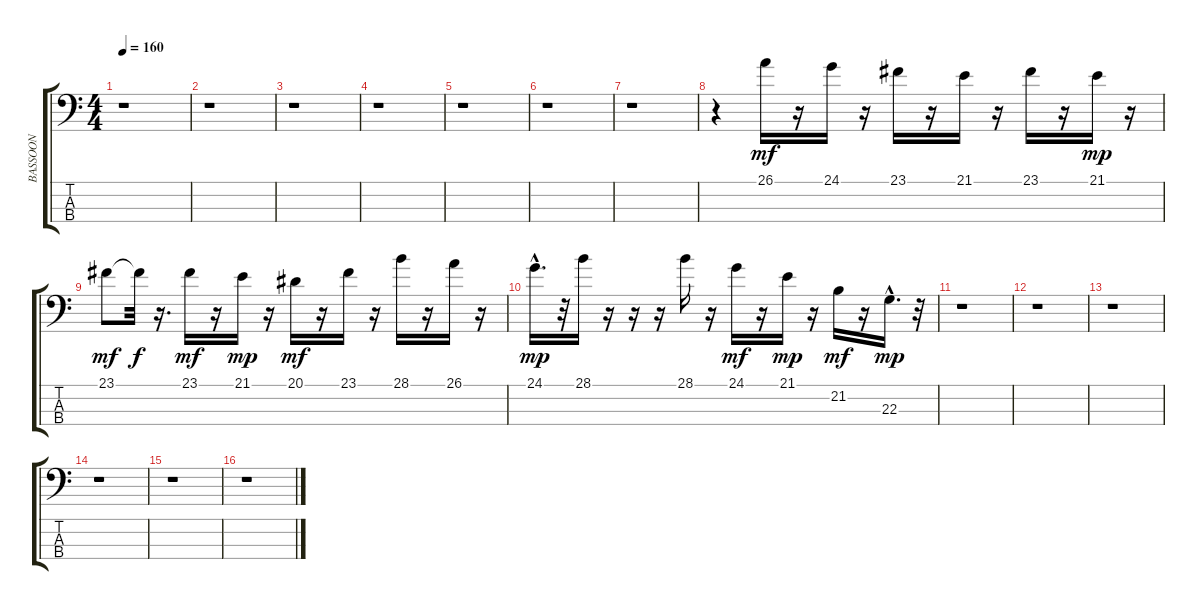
\track ("BASSOON" "BASSOON") {instrument bassoon}
\staff {score tabs}
\tuning (G2 D2 A1 E1) {hide}
\ts (4 4)
\tempo 160
\clef f4
\ks c
r.1{dy mf} |
r.1 |
r.1 |
r.1 |
r.1 |
r.1 |
r.1 |
r.4 26.1.16 r.16 24.1.16 r.16 23.1.16 r.16 21.1.16 r.16 23.1.16 r.16 21.1.16{dy mp} r.16 |
23.1.8{dy mf} 23.1{t}.32{dy f} r.16{d} 23.1.16{dy mf} r.16 21.1.16{dy mp} r.16 20.1.16{dy mf} r.16 23.1.16 r.16 28.1.16 r.16 26.1.16 r.16 |
24.1{hac}.16{d dy mp} r.32 28.1.16 r.16 r.16 r.16 28.1.16 r.16 24.1.16{dy mf} r.16 21.1.16{dy mp} r.16 21.2.16{dy mf} r.16 22.3{hac}.16{d dy mp} r.32 |
r.1 |
r.1 |
r.1 |
r.1 |
r.1 |
r.1
